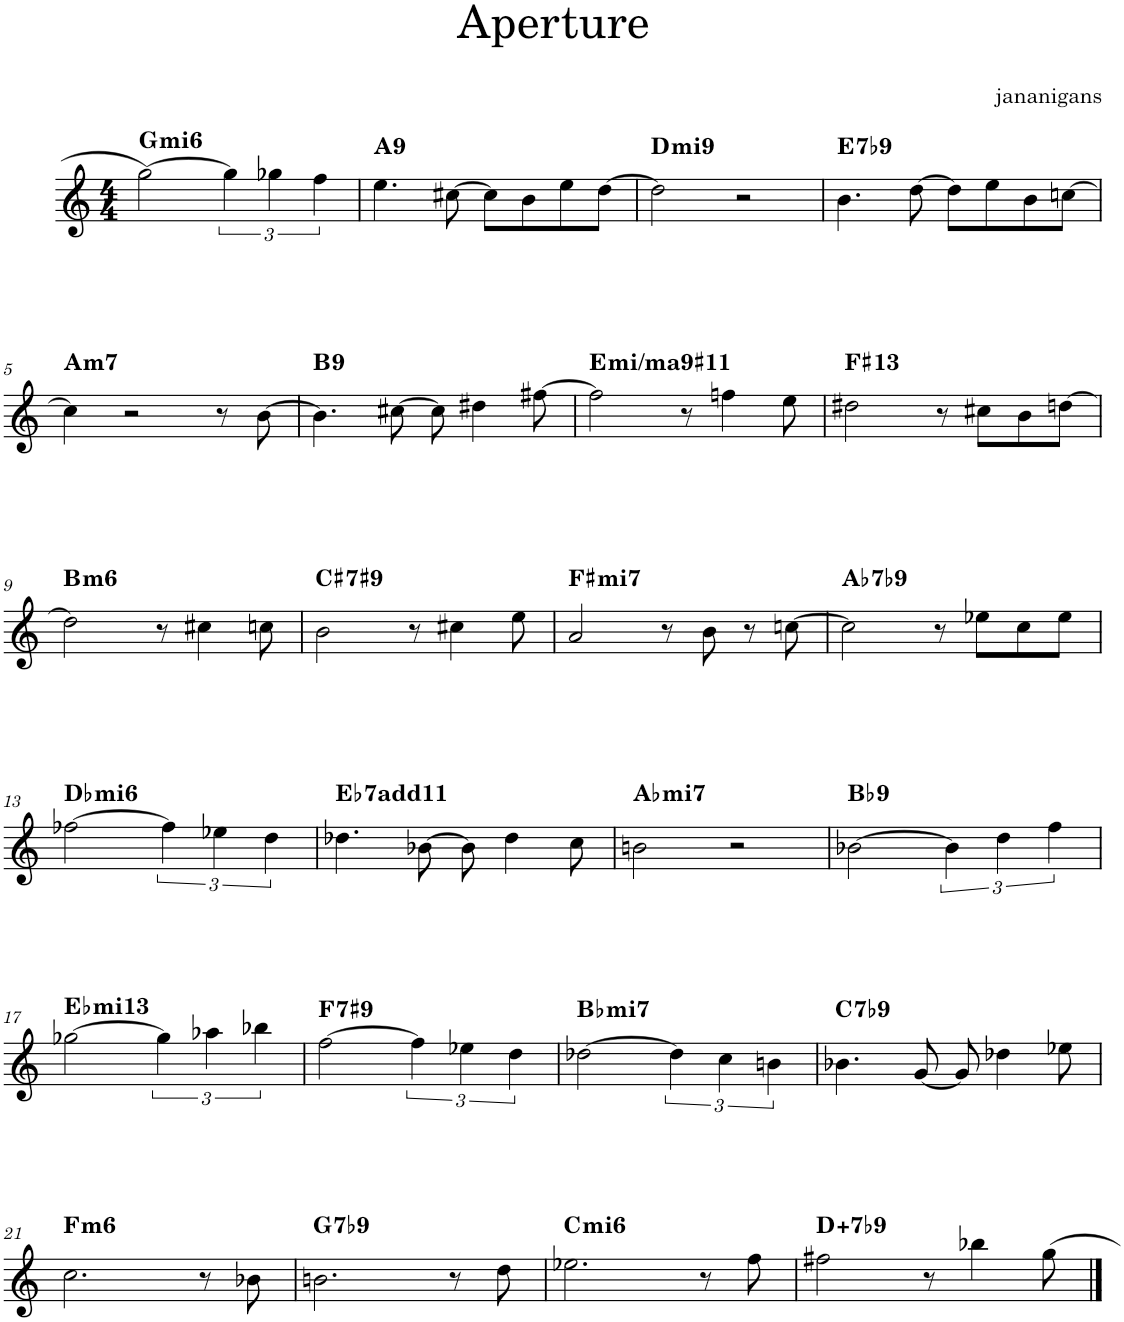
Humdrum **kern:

**kern	**harte
*part1	*part1
*staff1	*
*I"Piano	*
*I'Pno.	*
*clefG2	*
*k[]	*
*M4/4	*
=1	=1
!	!LO:H:kt=mi6
(>[2gg\	G:min6
6gg\])	.
6gg-X\	.
6ff\	.
=2	=2
!	!LO:H:kt=9
4.ee\	A:9
[8cc#X\	.
8cc#\L]	.
8b\	.
8ee\	.
[8dd\J	.
=3	=3
!	!LO:H:kt=mi9
2dd\]	D:min9
2r	.
=4	=4
!	!LO:H:kt=7
4.b\	E:7(b9)
[8dd\	.
8dd\L]	.
8ee\	.
8b\	.
[8ccn\J	.
!!LO:LB:g=z
=5	=5
!	!LO:H:kt=m7
4cc\]	A:min7
2r	.
8r	.
[8b\	.
=6	=6
!	!LO:H:kt=9
4.b\]	B:9
[8cc#X\	.
8cc#\]	.
4dd#X\	.
[8ff#X\	.
=7	=7
!	!LO:H:kt=mima7
2ff#\]	E:minmaj7(9,#11)
8r	.
4ffn\	.
8ee\	.
=8	=8
!	!LO:H:kt=13
2dd#X\	F#:9(11,13)
8r	.
8cc#X\L	.
8b\	.
[8ddn\J	.
!!LO:LB:g=z
=9	=9
!	!LO:H:kt=m6
2dd\]	B:min6
8r	.
4cc#X\	.
8ccn\	.
=10	=10
!	!LO:H:kt=7
2b\	C#:7(#9)
8r	.
4cc#X\	.
8ee\	.
=11	=11
!	!LO:H:kt=mi7
2a/	F#:min7
8r	.
8b\	.
8r	.
[8ccn\	.
=12	=12
!	!LO:H:kt=7
2cc\]	Ab:7(b9)
8r	.
8ee-X\L	.
8cc\	.
8ee-\J	.
!!LO:LB:g=z
=13	=13
!	!LO:H:kt=mi6
[2ff-X\	Db:min6
6ff-\]	.
6ee-X\	.
6dd\	.
=14	=14
!	!LO:H:kt=7
4.dd-X\	Eb:7(11)
[8b-X\	.
8b-\]	.
4dd-\	.
8cc\	.
=15	=15
!	!LO:H:kt=mi7
2bn\	Ab:min7
2r	.
=16	=16
!	!LO:H:kt=9
[2b-X\	Bb:9
6b-\]	.
6dd\	.
6ff\	.
!!LO:LB:g=z
=17	=17
!	!LO:H:kt=mi13
[2gg-X\	Eb:min9(11,13)
6gg-\]	.
6aa-X\	.
6bb-X\	.
=18	=18
!	!LO:H:kt=7
[2ff\	F:7(#9)
6ff\]	.
6ee-X\	.
6dd\	.
=19	=19
!	!LO:H:kt=mi7
[2dd-X\	Bb:min7
6dd-\]	.
6cc\	.
6bn\	.
=20	=20
!	!LO:H:kt=7
4.b-X\	C:7(b9)
[8g/	.
8g/]	.
4dd-X\	.
8ee-X\	.
!!LO:LB:g=z
=21	=21
!	!LO:H:kt=m6
2.cc\	F:min6
8r	.
8b-X\	.
=22	=22
!	!LO:H:kt=7
2.bn\	G:7(b9)
8r	.
8dd\	.
=23	=23
!	!LO:H:kt=mi6
2.ee-X\	C:min6
8r	.
8ff\	.
=24	=24
!	!LO:H:kt=7
2ff#X\	D:aug(b7,b9)
8r	.
(4bb-X\	.
8gg\)	.
==	==
*-	*-
